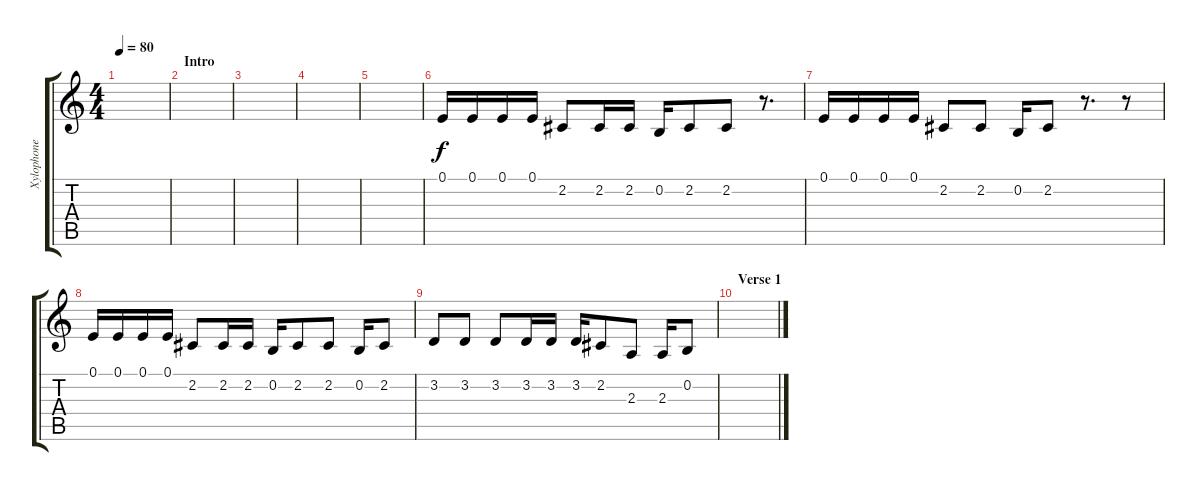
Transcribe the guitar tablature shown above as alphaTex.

\track ("Xylophone" "Xylophone") {instrument vibraphone}
\staff {score tabs}
\tuning (E4 B3 G3 D3 A2 E2) {hide}
\ts (4 4)
\tempo 80
\clef g2
\ks c
|
\section ("" "Intro")
|
|
|
|
0.1.16 0.1.16 0.1.16 0.1.16 2.2.8 2.2.16 2.2.16 0.2.16 2.2.8 2.2.8 r.8{d} |
0.1.16 0.1.16 0.1.16 0.1.16 2.2.8 2.2.8 0.2.16 2.2.8 r.8{d} r.8 |
0.1.16 0.1.16 0.1.16 0.1.16 2.2.8 2.2.16 2.2.16 0.2.16 2.2.8 2.2.8 0.2.16 2.2.8 |
3.2.8 3.2.8 3.2.8 3.2.16 3.2.16 3.2.16 2.2.8 2.3.8 2.3.16 0.2.8 |
\section ("" "Verse 1")
